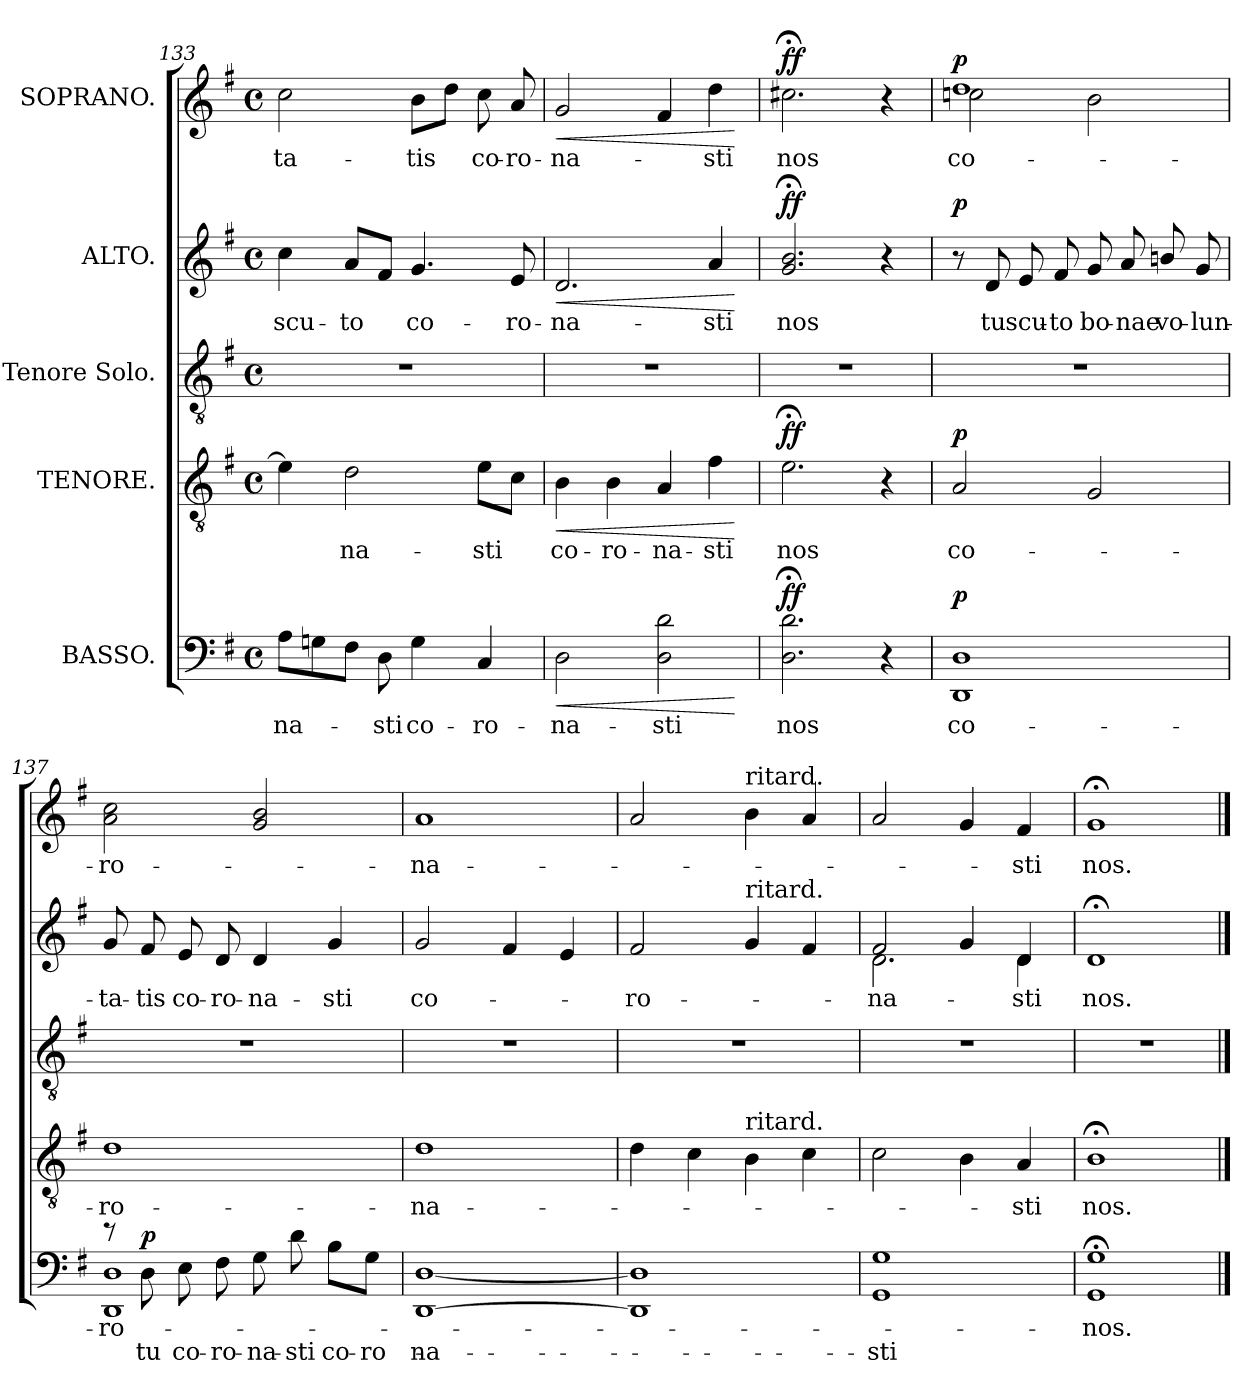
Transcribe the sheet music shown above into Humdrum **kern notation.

**kern	**text	**text	**dynam	**kern	**text	**dynam	**kern	**kern	**text	**dynam	**kern	**text	**dynam
*part5	*part5	*part5	*part5	*part4	*part4	*part4	*part3	*part2	*part2	*part2	*part1	*part1	*part1
*staff5	*staff5	*staff5	*staff5	*staff4	*staff4	*staff4	*staff3	*staff2	*staff2	*staff2	*staff1	*staff1	*staff1
*I"BASSO.	*	*	*	*I"TENORE.	*	*	*I"Tenore Solo.	*I"ALTO.	*	*	*I"SOPRANO.	*	*
*clefF4	*	*	*	*clefGv2	*	*	*clefGv2	*clefG2	*	*	*clefG2	*	*
*k[f#]	*	*	*	*k[f#]	*	*	*k[f#]	*k[f#]	*	*	*k[f#]	*	*
*M4/4	*	*	*	*M4/4	*	*	*M4/4	*M4/4	*	*	*M4/4	*	*
*met(c)	*	*	*	*met(c)	*	*	*met(c)	*met(c)	*	*	*met(c)	*	*
=133	=133	=133	=133	=133	=133	=133	=133	=133	=133	=133	=133	=133	=133
!	!LO:LY:b	!	!	!	!	!	!	!	!LO:LY:b	!	!	!LO:LY:b	!
8A\L	-na-	.	.	4e\]	.	.	1r	4cc\	scu-	.	2cc\	-ta-	.
8Gn\	.	.	.	.	.	.	.	.	.	.	.	.	.
!	!	!	!	!	!LO:LY:b	!	!	!	!LO:LY:b	!	!	!	!
8F#\J	.	.	.	2d\	-na-	.	.	8a/L	-to	.	.	.	.
!	!LO:LY:b	!	!	!	!	!	!	!	!	!	!	!	!
8D\	-sti	.	.	.	.	.	.	8f#/J	.	.	.	.	.
!	!LO:LY:b	!	!	!	!	!	!	!	!LO:LY:b	!	!	!LO:LY:b	!
4G\	co-	.	.	.	.	.	.	4.g/	co-	.	8b\L	-tis	.
.	.	.	.	.	.	.	.	.	.	.	8dd\J	.	.
!	!LO:LY:b	!	!	!	!LO:LY:b	!	!	!	!	!	!	!LO:LY:b	!
4C/	-ro-	.	.	8e\L	-sti	.	.	.	.	.	8cc\	co-	.
!	!	!	!	!	!	!	!	!	!LO:LY:b	!	!	!LO:LY:b	!
.	.	.	.	8c\J	.	.	.	8e/	-ro-	.	8a/	-ro-	.
=134	=134	=134	=134	=134	=134	=134	=134	=134	=134	=134	=134	=134	=134
!	!LO:LY:b	!	!LO:HP:b	!	!LO:LY:b	!LO:HP:b	!	!	!LO:LY:b	!LO:HP:b	!	!LO:LY:b	!LO:HP:b
2D\	-na-	.	<	4B\	co-	<	1r	2.d/	-na-	<	2g/	-na-	<
!	!	!	!	!	!LO:LY:b	!	!	!	!	!	!	!	!
.	.	.	.	4B\	-ro-	.	.	.	.	.	.	.	.
!	!LO:LY:b	!	!	!	!LO:LY:b	!	!	!	!	!	!	!	!
2D\ 2d\	-sti	.	.	4A/	-na-	.	.	.	.	.	4f#/	.	.
!	!	!	!	!	!LO:LY:b	!	!	!	!LO:LY:b	!	!	!LO:LY:b	!
.	.	.	.	4f#\	-sti	.	.	4a/	-sti	.	4dd\	-sti	.
.	.	.	[	.	.	[	.	.	.	[	.	.	[
=135	=135	=135	=135	=135	=135	=135	=135	=135	=135	=135	=135	=135	=135
!	!LO:LY:b	!	!LO:DY:a	!	!LO:LY:b	!LO:DY:a	!	!	!LO:LY:b	!LO:DY:a	!	!LO:LY:b	!LO:DY:a
2.D\;< 2.d\;<	nos	.	ff	2.e;<\	nos	ff	1r	2.g/;< 2.b/;<	nos	ff	2.cc#X;<\	nos	ff
4r	.	.	.	4r	.	.	.	4r	.	.	4r	.	.
!!LO:LB:g=z
=136	=136	=136	=136	=136	=136	=136	=136	=136	=136	=136	=136	=136	=136
!	!LO:LY:b	!	!LO:DY:a	!	!LO:LY:b	!LO:DY:a	!	!	!	!LO:DY:a	!	!LO:LY:b	!LO:DY:a
*	*	*	*	*	*	*	*	*	*	*	*^	*	*
1DD 1D	co-	.	p	2A/	co-	p	1r	8r	.	p	1dd	2ccn\	co-	p
!	!	!	!	!	!	!	!	!	!LO:LY:b	!	!	!	!	!
.	.	.	.	.	.	.	.	8d/	tu	.	.	.	.	.
!	!	!	!	!	!	!	!	!	!LO:LY:b	!	!	!	!	!
.	.	.	.	.	.	.	.	8e/	scu-	.	.	.	.	.
!	!	!	!	!	!	!	!	!	!LO:LY:b	!	!	!	!	!
.	.	.	.	.	.	.	.	8f#/	-to	.	.	.	.	.
!	!	!	!	!	!	!	!	!	!LO:LY:b	!	!	!	!	!
.	.	.	.	2G/	.	.	.	8g/	bo-	.	.	2b\	.	.
!	!	!	!	!	!	!	!	!	!LO:LY:b	!	!	!	!	!
.	.	.	.	.	.	.	.	8a/	-nae	.	.	.	.	.
!	!	!	!	!	!	!	!	!	!LO:LY:b	!	!	!	!	!
.	.	.	.	.	.	.	.	8bn/	vo-	.	.	.	.	.
!	!	!	!	!	!	!	!	!	!LO:LY:b	!	!	!	!	!
.	.	.	.	.	.	.	.	8g/	-lun-	.	.	.	.	.
*	*	*	*	*	*	*	*	*	*	*	*v	*v	*	*
=137	=137	=137	=137	=137	=137	=137	=137	=137	=137	=137	=137	=137	=137
!	!LO:LY:b	!	!	!	!LO:LY:b	!	!	!	!LO:LY:b	!	!	!LO:LY:b	!
*^	*	*	*	*	*	*	*	*	*	*	*	*	*
1DD 1D	8re	ro-	.	.	1d	-ro-	.	1r	8g/	-ta-	.	2a\ 2cc\	-ro-	.
!	!	!	!LO:LY:b	!LO:DY:a	!	!	!	!	!	!LO:LY:b	!	!	!	!
.	8D\	.	tu	p	.	.	.	.	8f#/	-tis	.	.	.	.
!	!	!	!LO:LY:b	!	!	!	!	!	!	!LO:LY:b	!	!	!	!
.	8E\	.	co-	.	.	.	.	.	8e/	co-	.	.	.	.
!	!	!	!LO:LY:b	!	!	!	!	!	!	!LO:LY:b	!	!	!	!
.	8F#\	.	-ro-	.	.	.	.	.	8d/	-ro-	.	.	.	.
!	!	!	!LO:LY:b	!	!	!	!	!	!	!LO:LY:b	!	!	!	!
.	8G\	.	-na-	.	.	.	.	.	4d/	-na-	.	2g/ 2b/	.	.
!	!	!	!LO:LY:b	!	!	!	!	!	!	!	!	!	!	!
.	8d\	.	-sti	.	.	.	.	.	.	.	.	.	.	.
!	!	!	!LO:LY:b	!	!	!	!	!	!	!LO:LY:b	!	!	!	!
.	8B\L	.	co-	.	.	.	.	.	4g/	-sti	.	.	.	.
!	!	!	!LO:LY:b	!	!	!	!	!	!	!	!	!	!	!
.	8G\J	.	-ro-	.	.	.	.	.	.	.	.	.	.	.
=138	=138	=138	=138	=138	=138	=138	=138	=138	=138	=138	=138	=138	=138	=138
!	!	!LO:LY:b	!	!	!	!	!	!	!	!	!	!	!	!
!	!	!	!LO:LY:b	!	!	!LO:LY:b	!	!	!	!LO:LY:b	!	!	!LO:LY:b	!
[1DD	[1D	.	-na-	.	1d	-na-	.	1r	2g/	co-	.	1a	-na-	.
.	.	.	.	.	.	.	.	.	4f#/	.	.	.	.	.
.	.	.	.	.	.	.	.	.	4e/	.	.	.	.	.
=139	=139	=139	=139	=139	=139	=139	=139	=139	=139	=139	=139	=139	=139	=139
!	!	!	!	!	!	!	!	!	!	!LO:LY:b	!	!	!	!
1DD]	1D]	.	.	.	4d\	.	.	1r	2f#/	-ro-	.	2a/	.	.
.	.	.	.	.	4c\	.	.	.	.	.	.	.	.	.
!	!	!	!	!	!	!	!	!	!	!	!	!LO:TX:a:t=ritard.	!	!
!	!	!	!	!	!	!	!	!	!LO:TX:a:t=ritard.	!	!	!	!	!
!	!	!	!	!	!LO:TX:a:t=ritard.	!	!	!	!	!	!	!	!	!
.	.	.	.	.	4B\	.	.	.	4g/	.	.	4b\	.	.
.	.	.	.	.	4c\	.	.	.	4f#/	.	.	4a/	.	.
=140	=140	=140	=140	=140	=140	=140	=140	=140	=140	=140	=140	=140	=140	=140
!	!	!LO:LY:b	!	!	!	!	!	!	!	!	!	!	!	!
!	!	!	!LO:LY:b	!	!	!	!	!	!	!LO:LY:b	!	!	!	!
*	*	*	*	*	*	*	*	*	*^	*	*	*	*	*
1GG	1G	.	-sti	.	2c\	.	.	1r	2f#/	2.d\	-na-	.	2a/	.	.
.	.	.	.	.	4B\	.	.	.	4g/	.	.	.	4g/	.	.
!	!	!	!	!	!	!LO:LY:b	!	!	!	!	!LO:LY:b	!	!	!LO:LY:b	!
.	.	.	.	.	4A/	-sti	.	.	4d/	4d\	-sti	.	4f#/	-sti	.
*v	*v	*	*	*	*	*	*	*	*	*	*	*	*	*	*
=141	=141	=141	=141	=141	=141	=141	=141	=141	=141	=141	=141	=141	=141	=141
!	!LO:LY:b	!	!	!	!LO:LY:b	!	!	!	!	!LO:LY:b	!	!	!LO:LY:b	!
*	*	*	*	*	*	*	*	*v	*v	*	*	*	*	*
1GG;< 1G;<	nos.	.	.	1B;<	nos.	.	1r	1d;<	nos.	.	1g;<	nos.	.
==	==	==	==	==	==	==	==	==	==	==	==	==	==
*-	*-	*-	*-	*-	*-	*-	*-	*-	*-	*-	*-	*-	*-
